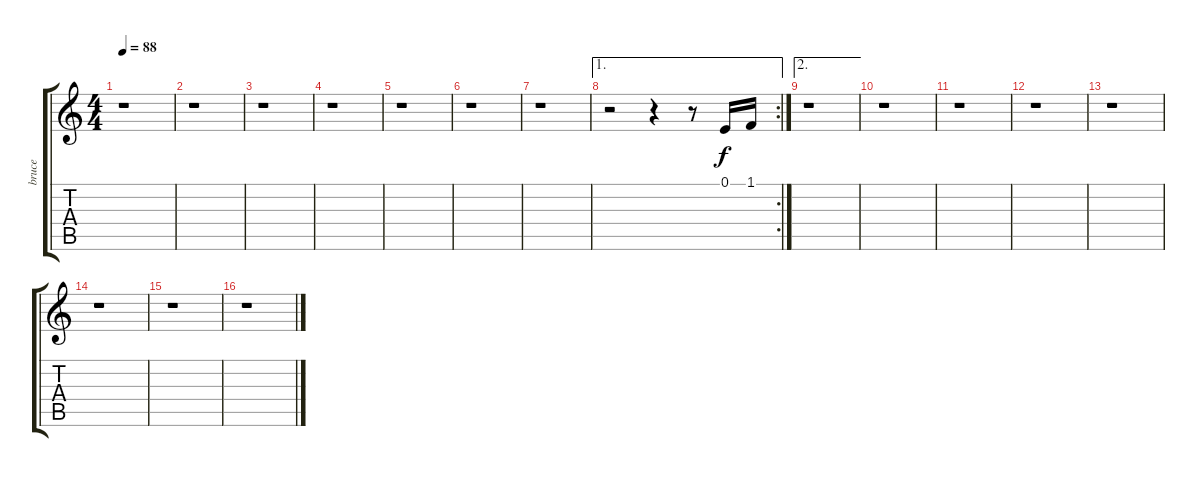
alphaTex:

\track ("bruce" "bruce") {instrument voiceoohs}
\staff {score tabs}
\tuning (E4 B3 G3 D3 A2 E2) {hide}
\ts (4 4)
\tempo 88
\clef g2
\ks c
r.1{dy f} |
r.1 |
r.1 |
r.1 |
r.1 |
r.1 |
r.1 |
\ae 1
\rc 2
r.2 r.4 r.8 0.1.16 1.1.16 |
\ae 2
r.1 |
r.1 |
r.1 |
r.1 |
r.1 |
r.1 |
r.1 |
r.1
